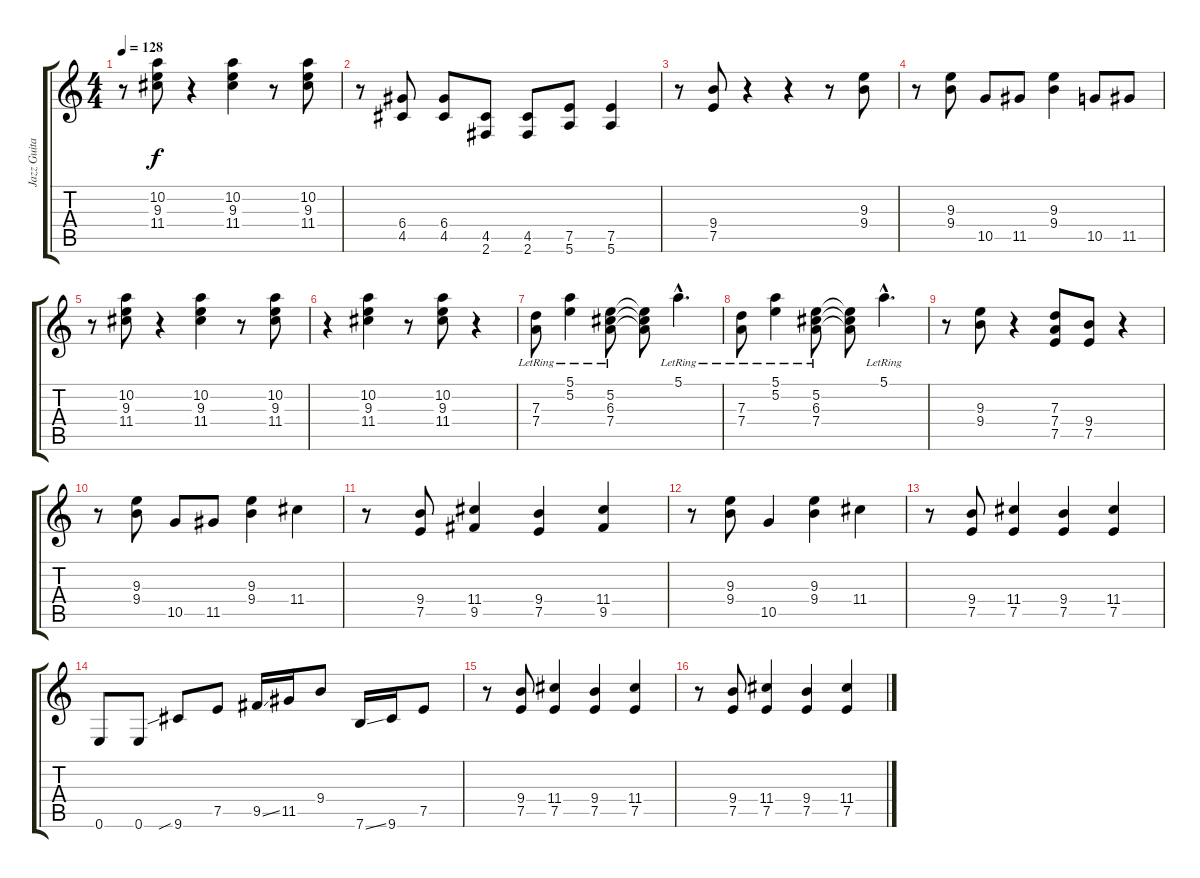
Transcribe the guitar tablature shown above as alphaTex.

\track ("Jazz Guitar" "Jazz Guita") {instrument electricguitarjazz}
\staff {score tabs}
\tuning (E4 B3 G3 D3 A2 E2) {hide}
\ts (4 4)
\tempo 128
\clef g2
\ks c
r.8{dy f} (10.2 9.3 11.4).8 r.4 (10.2 9.3 11.4).4 r.8 (10.2 9.3 11.4).8 |
r.8 (6.4 4.5).8 (6.4 4.5).8 (4.5 2.6).8 (4.5 2.6).8 (7.5 5.6).8 (7.5 5.6).4 |
r.8 (9.4 7.5).8 r.4 r.4 r.8 (9.3 9.4).8 |
r.8 (9.3 9.4).8 10.5.8 11.5.8 (9.3 9.4).4 10.5.8 11.5.8 |
r.8 (10.2 9.3 11.4).8 r.4 (10.2 9.3 11.4).4 r.8 (10.2 9.3 11.4).8 |
r.4 (10.2 9.3 11.4).4 r.8 (10.2 9.3 11.4).8 r.4 |
(7.3{lr} 7.4{lr}).8 (5.1{lr} 5.2{lr}).4 (5.2{lr} 6.3{lr} 7.4{lr}).8 (5.2{t} 6.3{t} 7.4{t}).8 5.1{hac lr}.4{d} |
(7.3{lr} 7.4{lr}).8 (5.1{lr} 5.2{lr}).4 (5.2{lr} 6.3{lr} 7.4{lr}).8 (5.2{t} 6.3{t} 7.4{t}).8 5.1{hac lr}.4{d} |
r.8 (9.3 9.4).8 r.4 (7.3 7.4 7.5).8 (9.4 7.5).8 r.4 |
r.8 (9.3 9.4).8 10.5.8 11.5.8 (9.3 9.4).4 11.4.4 |
r.8 (9.4 7.5).8 (11.4 9.5).4 (9.4 7.5).4 (11.4 9.5).4 |
r.8 (9.3 9.4).8 10.5.4 (9.3 9.4).4 11.4.4 |
r.8 (9.4 7.5).8 (11.4 7.5).4 (9.4 7.5).4 (11.4 7.5).4 |
0.6.8 0.6.8 9.6{sib}.8 7.5.8 9.5{ss}.16 11.5.16 9.4.8 7.6{ss}.16 9.6.16 7.5.8 |
r.8 (9.4 7.5).8 (11.4 7.5).4 (9.4 7.5).4 (11.4 7.5).4 |
r.8 (9.4 7.5).8 (11.4 7.5).4 (9.4 7.5).4 (11.4 7.5).4
